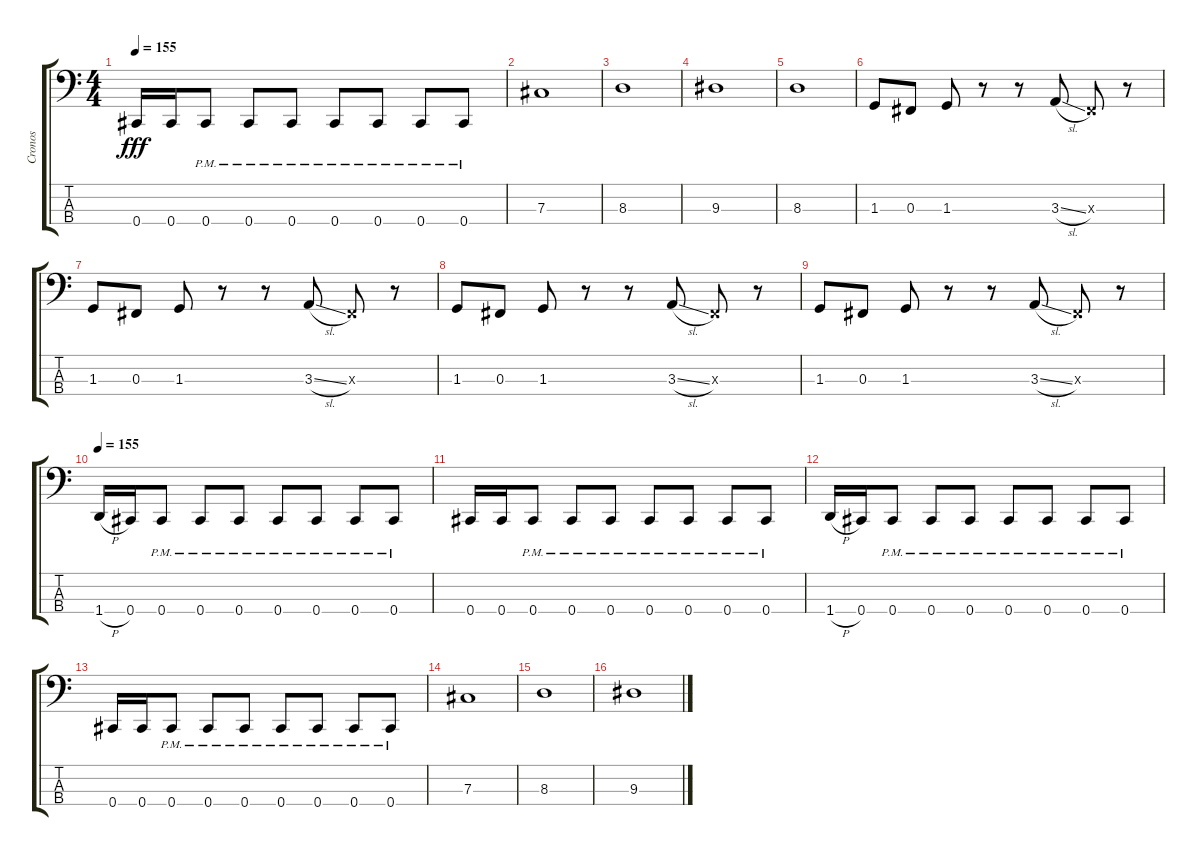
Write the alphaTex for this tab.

\track ("Cronos" "Cronos") {instrument electricbassfinger}
\staff {score tabs}
\tuning (E2 B1 Gb1 Db1) {hide}
\ts (4 4)
\tempo 155
\clef f4
\ks c
0.4.16{dy fff} 0.4.16 0.4{pm}.8 0.4{pm}.8 0.4{pm}.8 0.4{pm}.8 0.4{pm}.8 0.4{pm}.8 0.4{pm}.8 |
7.3.1 |
8.3.1 |
9.3.1 |
8.3.1 |
1.3.8 0.3.8 1.3.8 r.8 r.8 3.3{sl}.8 0.3{x}.8 r.8 |
1.3.8 0.3.8 1.3.8 r.8 r.8 3.3{sl}.8 0.3{x}.8 r.8 |
1.3.8 0.3.8 1.3.8 r.8 r.8 3.3{sl}.8 0.3{x}.8 r.8 |
1.3.8 0.3.8 1.3.8 r.8 r.8 3.3{sl}.8 0.3{x}.8 r.8 |
\tempo 155
1.4{h}.16 0.4.16 0.4{pm}.8 0.4{pm}.8 0.4{pm}.8 0.4{pm}.8 0.4{pm}.8 0.4{pm}.8 0.4{pm}.8 |
0.4.16 0.4.16 0.4{pm}.8 0.4{pm}.8 0.4{pm}.8 0.4{pm}.8 0.4{pm}.8 0.4{pm}.8 0.4{pm}.8 |
1.4{h}.16 0.4.16 0.4{pm}.8 0.4{pm}.8 0.4{pm}.8 0.4{pm}.8 0.4{pm}.8 0.4{pm}.8 0.4{pm}.8 |
0.4.16 0.4.16 0.4{pm}.8 0.4{pm}.8 0.4{pm}.8 0.4{pm}.8 0.4{pm}.8 0.4{pm}.8 0.4{pm}.8 |
7.3.1 |
8.3.1 |
9.3.1
